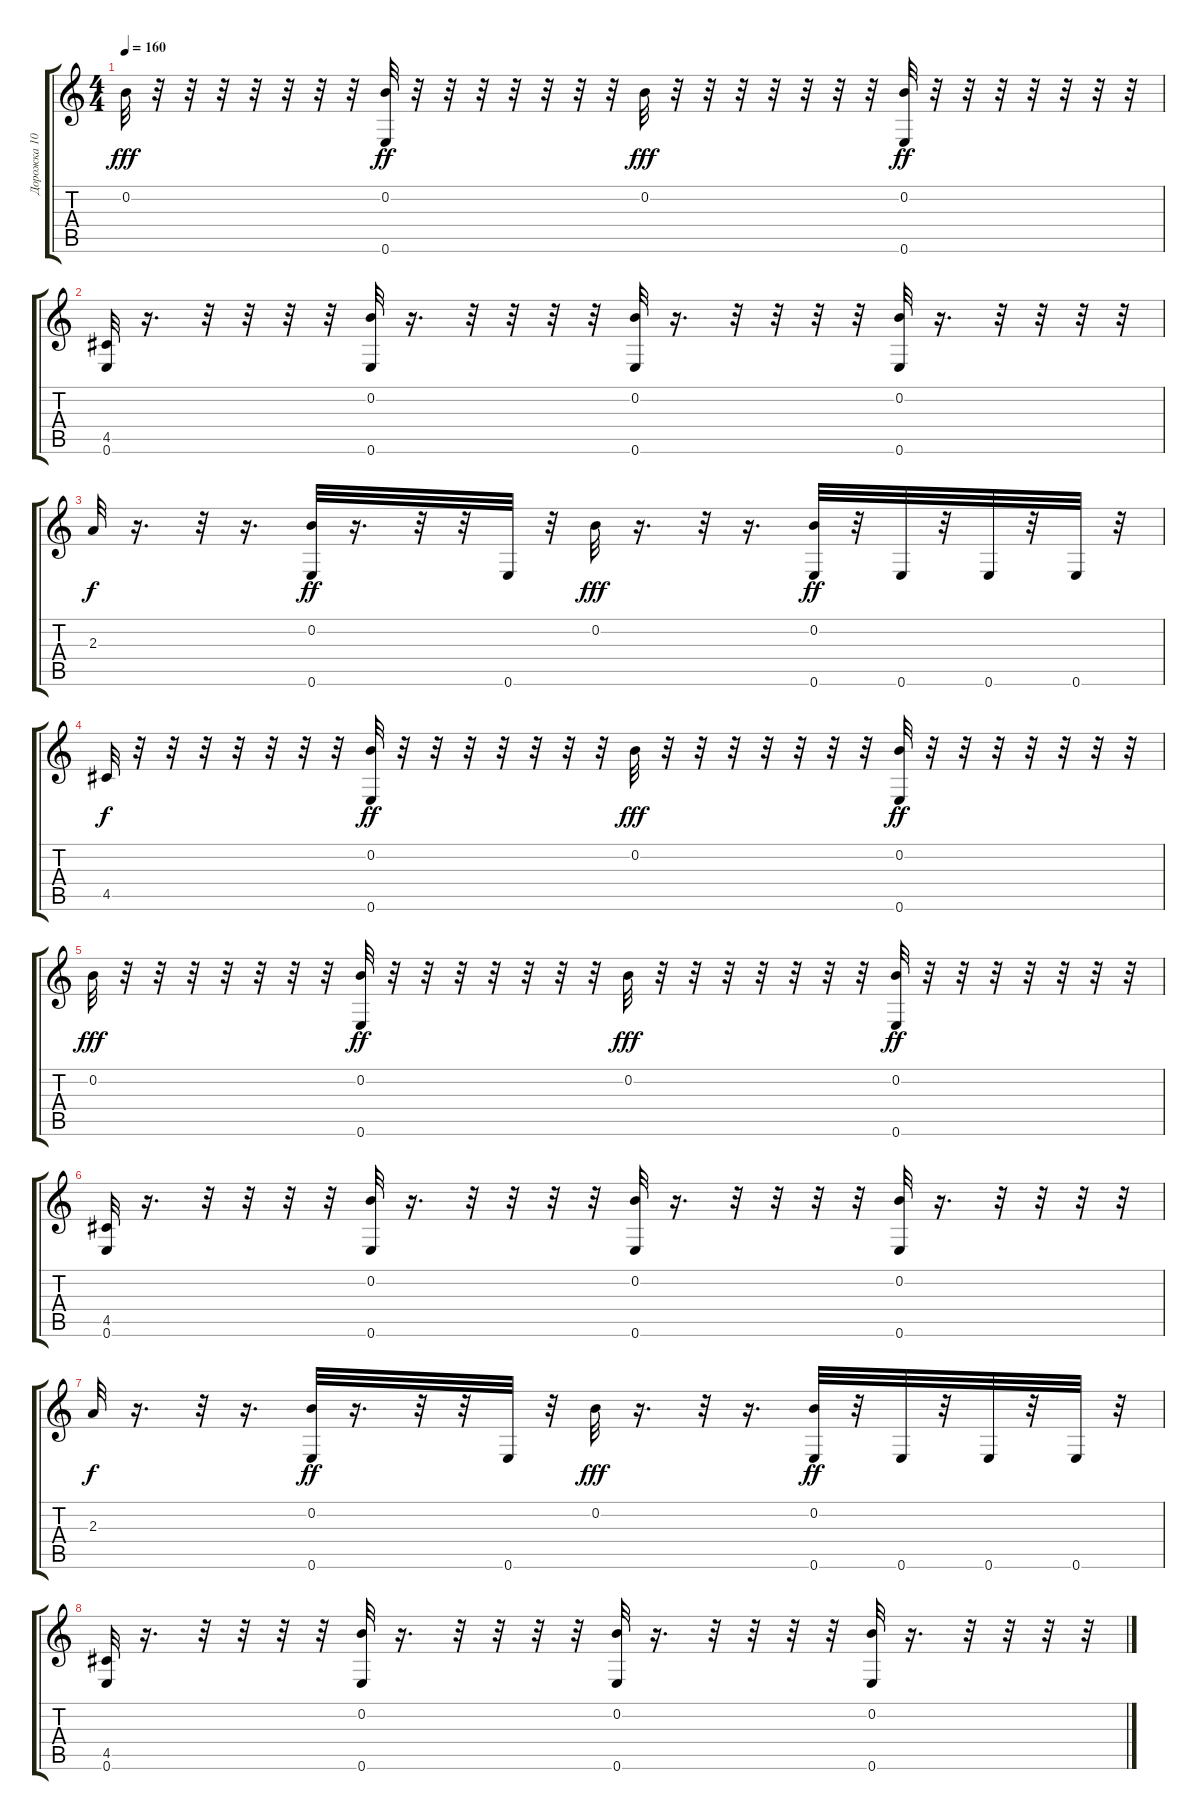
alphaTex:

\track ("Дорожка 10" "Дорожка 10") {instrument acousticguitarnylon}
\staff {score tabs}
\tuning (E4 B3 G3 D3 A2 E2) {hide}
\ts (4 4)
\tempo 160
\clef g2
\ks c
0.2.32{dy fff} r.32 r.32 r.32 r.32 r.32 r.32 r.32 (0.2 0.6).32{dy ff} r.32 r.32 r.32 r.32 r.32 r.32 r.32 0.2.32{dy fff} r.32 r.32 r.32 r.32 r.32 r.32 r.32 (0.2 0.6).32{dy ff} r.32 r.32 r.32 r.32 r.32 r.32 r.32 |
(4.5 0.6).32 r.16{d} r.32 r.32 r.32 r.32 (0.2 0.6).32 r.16{d} r.32 r.32 r.32 r.32 (0.2 0.6).32 r.16{d} r.32 r.32 r.32 r.32 (0.2 0.6).32 r.16{d} r.32 r.32 r.32 r.32 |
2.3.32{dy f} r.16{d} r.32 r.16{d} (0.2 0.6).32{dy ff} r.16{d} r.32 r.32 0.6.32 r.32 0.2.32{dy fff} r.16{d} r.32 r.16{d} (0.2 0.6).32{dy ff} r.32 0.6.32 r.32 0.6.32 r.32 0.6.32 r.32 |
4.5.32{dy f} r.32 r.32 r.32 r.32 r.32 r.32 r.32 (0.2 0.6).32{dy ff} r.32 r.32 r.32 r.32 r.32 r.32 r.32 0.2.32{dy fff} r.32 r.32 r.32 r.32 r.32 r.32 r.32 (0.2 0.6).32{dy ff} r.32 r.32 r.32 r.32 r.32 r.32 r.32 |
0.2.32{dy fff} r.32 r.32 r.32 r.32 r.32 r.32 r.32 (0.2 0.6).32{dy ff} r.32 r.32 r.32 r.32 r.32 r.32 r.32 0.2.32{dy fff} r.32 r.32 r.32 r.32 r.32 r.32 r.32 (0.2 0.6).32{dy ff} r.32 r.32 r.32 r.32 r.32 r.32 r.32 |
(4.5 0.6).32 r.16{d} r.32 r.32 r.32 r.32 (0.2 0.6).32 r.16{d} r.32 r.32 r.32 r.32 (0.2 0.6).32 r.16{d} r.32 r.32 r.32 r.32 (0.2 0.6).32 r.16{d} r.32 r.32 r.32 r.32 |
2.3.32{dy f} r.16{d} r.32 r.16{d} (0.2 0.6).32{dy ff} r.16{d} r.32 r.32 0.6.32 r.32 0.2.32{dy fff} r.16{d} r.32 r.16{d} (0.2 0.6).32{dy ff} r.32 0.6.32 r.32 0.6.32 r.32 0.6.32 r.32 |
(4.5 0.6).32 r.16{d} r.32 r.32 r.32 r.32 (0.2 0.6).32 r.16{d} r.32 r.32 r.32 r.32 (0.2 0.6).32 r.16{d} r.32 r.32 r.32 r.32 (0.2 0.6).32 r.16{d} r.32 r.32 r.32 r.32
